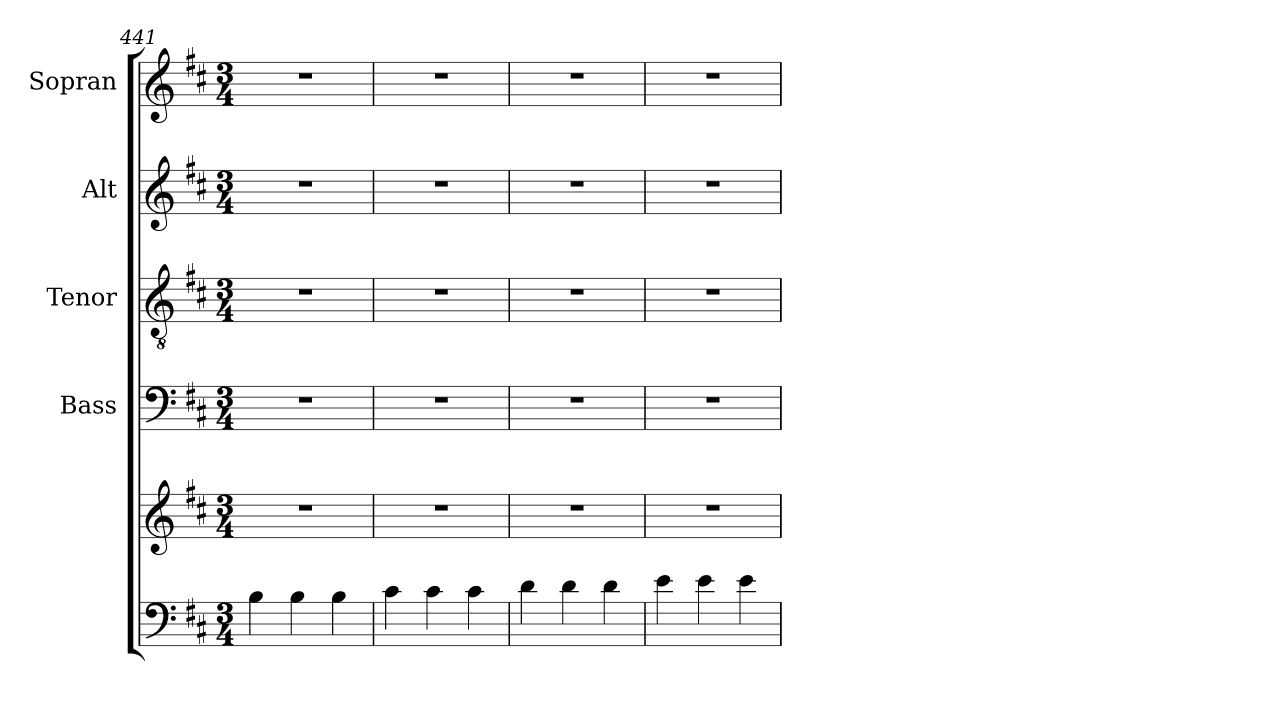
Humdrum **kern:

**kern	**kern	**kern	**kern	**kern	**kern
*part5	*part5	*part4	*part3	*part2	*part1
*staff6	*staff5	*staff4	*staff3	*staff2	*staff1
*	*	*I"Bass	*I"Tenor	*I"Alt	*I"Sopran
*	*	*I'B.	*I'T.	*I'A.	*I'S.
*clefF4	*clefG2	*clefF4	*clefGv2	*clefG2	*clefG2
*k[f#c#]	*k[f#c#]	*k[f#c#]	*k[f#c#]	*k[f#c#]	*k[f#c#]
*D:	*D:	*D:	*D:	*D:	*D:
*M3/4	*M3/4	*M3/4	*M3/4	*M3/4	*M3/4
=441	=441	=441	=441	=441	=441
4B\	2.r	2.r	2.r	2.r	2.r
4B\	.	.	.	.	.
4B\	.	.	.	.	.
=442	=442	=442	=442	=442	=442
4c#\	2.r	2.r	2.r	2.r	2.r
4c#\	.	.	.	.	.
4c#\	.	.	.	.	.
=443	=443	=443	=443	=443	=443
4d\	2.r	2.r	2.r	2.r	2.r
4d\	.	.	.	.	.
4d\	.	.	.	.	.
=444	=444	=444	=444	=444	=444
4e\	2.r	2.r	2.r	2.r	2.r
4e\	.	.	.	.	.
4e\	.	.	.	.	.
=	=	=	=	=	=
*-	*-	*-	*-	*-	*-
